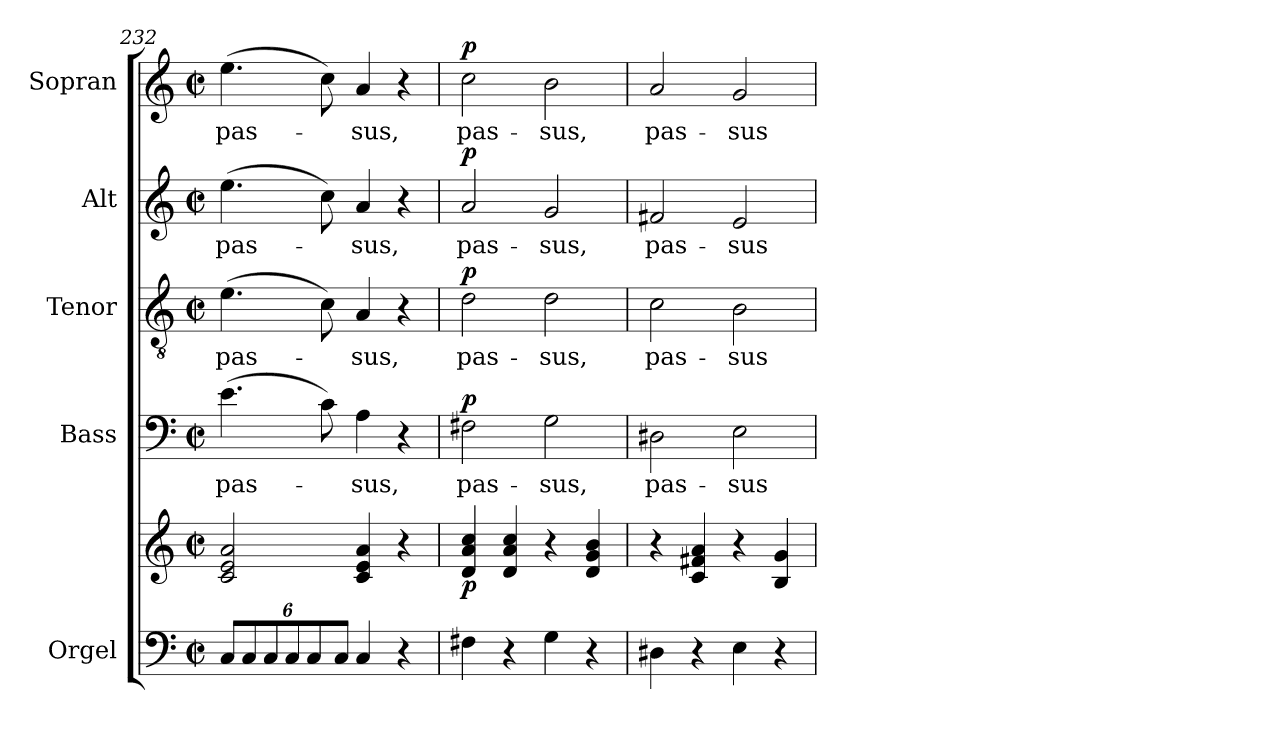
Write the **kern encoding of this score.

**kern	**kern	**dynam	**kern	**text	**dynam	**kern	**text	**dynam	**kern	**text	**dynam	**kern	**text	**dynam
*part5	*part5	*part5	*part4	*part4	*part4	*part3	*part3	*part3	*part2	*part2	*part2	*part1	*part1	*part1
*staff6	*staff5	*staff5/6	*staff4	*staff4	*staff4	*staff3	*staff3	*staff3	*staff2	*staff2	*staff2	*staff1	*staff1	*staff1
*I"Orgel	*	*	*I"Bass	*	*	*I"Tenor	*	*	*I"Alt	*	*	*I"Sopran	*	*
*I'Org.	*	*	*I'B.	*	*	*I'T.	*	*	*I'A.	*	*	*I'S.	*	*
*clefF4	*clefG2	*	*clefF4	*	*	*clefGv2	*	*	*clefG2	*	*	*clefG2	*	*
*k[]	*k[]	*	*k[]	*	*	*k[]	*	*	*k[]	*	*	*k[]	*	*
*C:	*C:	*	*C:	*	*	*C:	*	*	*C:	*	*	*C:	*	*
*M2/2	*M2/2	*	*M2/2	*	*	*M2/2	*	*	*M2/2	*	*	*M2/2	*	*
*met(c|)	*met(c|)	*	*met(c|)	*	*	*met(c|)	*	*	*met(c|)	*	*	*met(c|)	*	*
=232	=232	=232	=232	=232	=232	=232	=232	=232	=232	=232	=232	=232	=232	=232
!	!	!	!	!LO:LY:b	!	!	!LO:LY:b	!	!	!LO:LY:b	!	!	!LO:LY:b	!
12C/L	2c/ 2e/ 2a/	.	(>4.e\	pas-	.	(>4.e\	pas-	.	(>4.ee\	pas-	.	(>4.ee\	pas-	.
12C/	.	.	.	.	.	.	.	.	.	.	.	.	.	.
12C/	.	.	.	.	.	.	.	.	.	.	.	.	.	.
12C/	.	.	.	.	.	.	.	.	.	.	.	.	.	.
12C/	.	.	.	.	.	.	.	.	.	.	.	.	.	.
.	.	.	8c\)	.	.	8c\)	.	.	8cc\)	.	.	8cc\)	.	.
12C/J	.	.	.	.	.	.	.	.	.	.	.	.	.	.
!	!	!	!	!LO:LY:b	!	!	!LO:LY:b	!	!	!LO:LY:b	!	!	!LO:LY:b	!
4C/	4c/ 4e/ 4a/	.	4A\	-sus,	.	4A/	-sus,	.	4a/	-sus,	.	4a/	-sus,	.
4r	4r	.	4r	.	.	4r	.	.	4r	.	.	4r	.	.
=233	=233	=233	=233	=233	=233	=233	=233	=233	=233	=233	=233	=233	=233	=233
!	!	!LO:DY:b	!	!LO:LY:b	!LO:DY:a	!	!LO:LY:b	!LO:DY:a	!	!LO:LY:b	!LO:DY:a	!	!LO:LY:b	!LO:DY:a
4F#X\	4d/ 4a/ 4cc/	p	2F#X\	pas-	p	2d\	pas-	p	2a/	pas-	p	2cc\	pas-	p
4r	4d/ 4a/ 4cc/	.	.	.	.	.	.	.	.	.	.	.	.	.
!	!	!	!	!LO:LY:b	!	!	!LO:LY:b	!	!	!LO:LY:b	!	!	!LO:LY:b	!
4G\	4r	.	2G\	-sus,	.	2d\	-sus,	.	2g/	-sus,	.	2b\	-sus,	.
4r	4d/ 4g/ 4b/	.	.	.	.	.	.	.	.	.	.	.	.	.
=234	=234	=234	=234	=234	=234	=234	=234	=234	=234	=234	=234	=234	=234	=234
!	!	!	!	!LO:LY:b	!	!	!LO:LY:b	!	!	!LO:LY:b	!	!	!LO:LY:b	!
4D#X\	4r	.	2D#X\	pas-	.	2c\	pas-	.	2f#X/	pas-	.	2a/	pas-	.
4r	4c/ 4f#X/ 4a/	.	.	.	.	.	.	.	.	.	.	.	.	.
!	!	!	!	!LO:LY:b	!	!	!LO:LY:b	!	!	!LO:LY:b	!	!	!LO:LY:b	!
4E\	4r	.	2E\	-sus	.	2B\	-sus	.	2e/	-sus	.	2g/	-sus	.
4r	4B/ 4g/	.	.	.	.	.	.	.	.	.	.	.	.	.
=	=	=	=	=	=	=	=	=	=	=	=	=	=	=
*-	*-	*-	*-	*-	*-	*-	*-	*-	*-	*-	*-	*-	*-	*-
